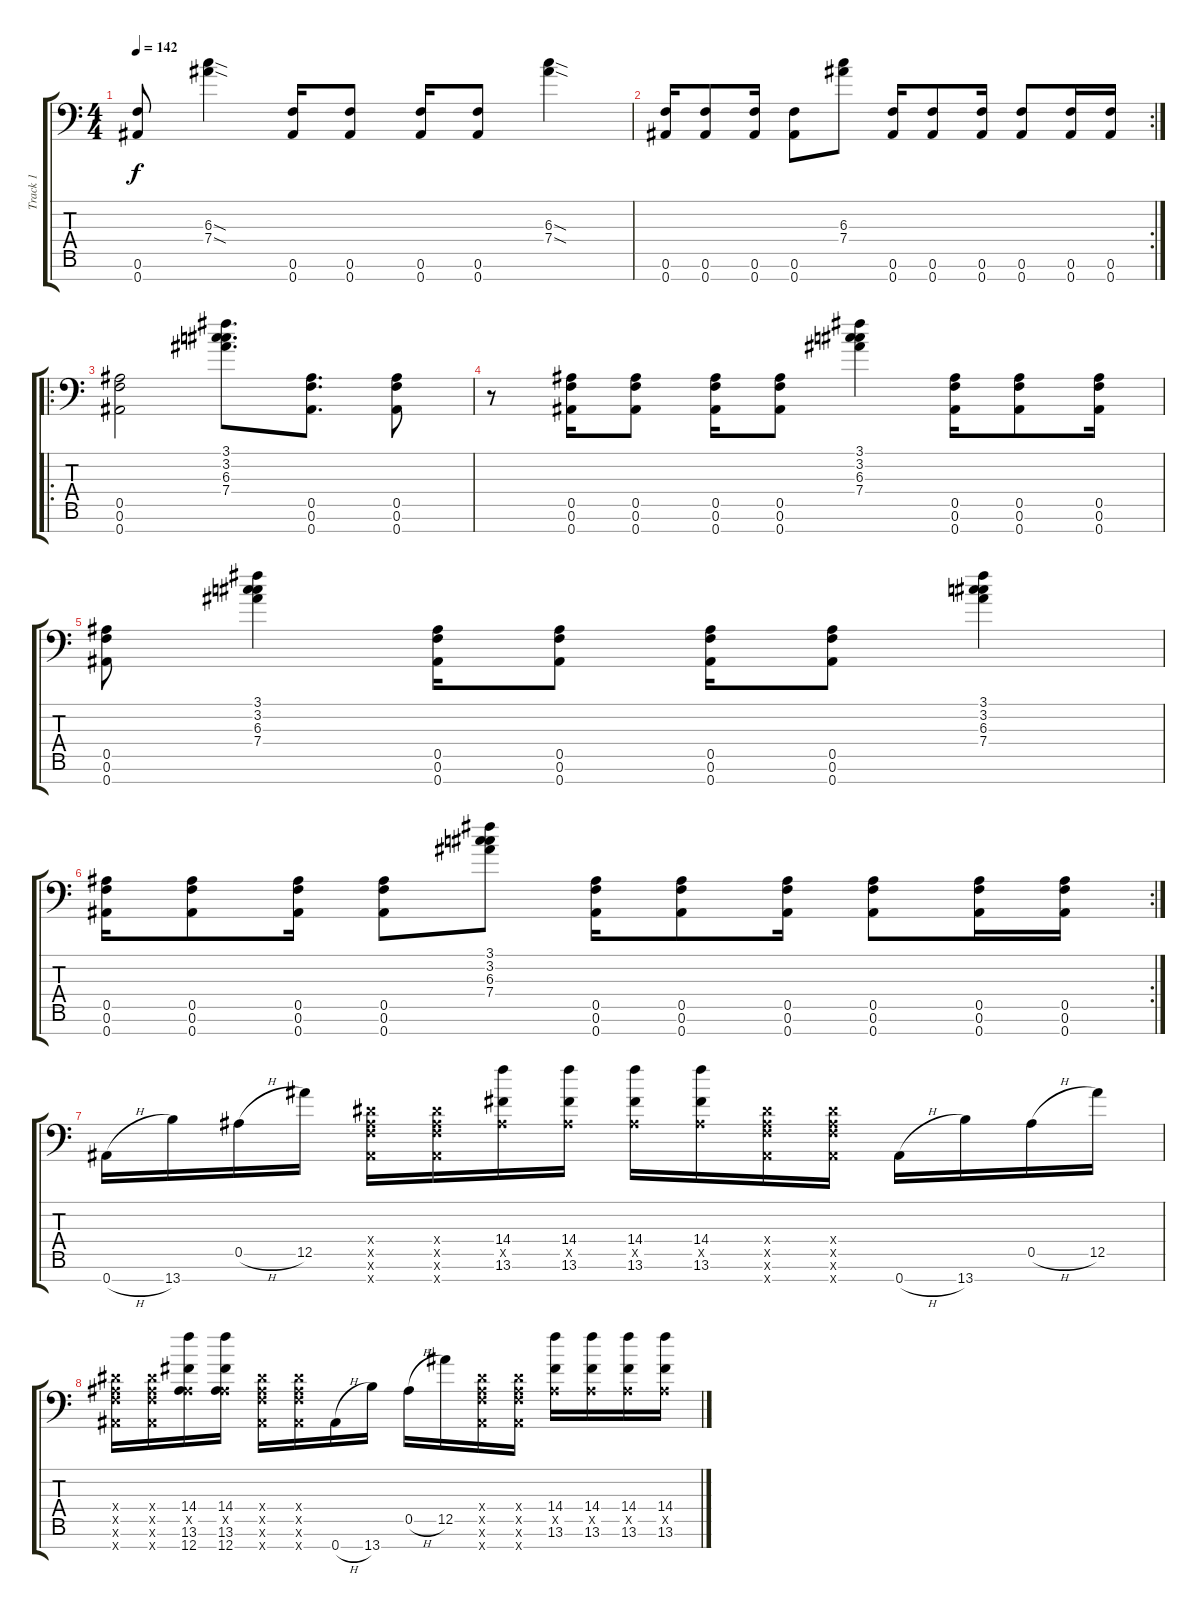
\track ("Track 1" "Track 1") {instrument distortionguitar}
\staff {score tabs}
\tuning (Eb4 Bb3 Gb3 Eb3 Bb2 F2 Bb1) {hide}
\ts (4 4)
\tempo 142
\clef f4
\ks c
(0.6 0.7).8{dy f} (6.3{sod} 7.4{sod}).4 (0.6 0.7).16 (0.6 0.7).8 (0.6 0.7).16 (0.6 0.7).8 (6.3{sod} 7.4{sod}).4 |
\rc 2
(0.6 0.7).16 (0.6 0.7).8 (0.6 0.7).16 (0.6 0.7).8 (6.3 7.4).8 (0.6 0.7).16 (0.6 0.7).8 (0.6 0.7).16 (0.6 0.7).8 (0.6 0.7).16 (0.6 0.7).16 |
\ro
(0.5 0.6 0.7).2 (3.1 3.2 6.3 7.4).8{d} (0.5 0.6 0.7).8{d} (0.5 0.6 0.7).8 |
r.8 (0.5 0.6 0.7).16 (0.5 0.6 0.7).8 (0.5 0.6 0.7).16 (0.5 0.6 0.7).8 (3.1 3.2 6.3 7.4).4 (0.5 0.6 0.7).16 (0.5 0.6 0.7).8 (0.5 0.6 0.7).16 |
(0.5 0.6 0.7).8 (3.1 3.2 6.3 7.4).4 (0.5 0.6 0.7).16 (0.5 0.6 0.7).8 (0.5 0.6 0.7).16 (0.5 0.6 0.7).8 (3.1 3.2 6.3 7.4).4 |
\rc 2
(0.5 0.6 0.7).16 (0.5 0.6 0.7).8 (0.5 0.6 0.7).16 (0.5 0.6 0.7).8 (3.1 3.2 6.3 7.4).8 (0.5 0.6 0.7).16 (0.5 0.6 0.7).8 (0.5 0.6 0.7).16 (0.5 0.6 0.7).8 (0.5 0.6 0.7).16 (0.5 0.6 0.7).16 |
0.7{h}.16 13.7.16 0.5{h}.16 12.5.16 (0.4{x} 0.5{x} 0.6{x} 0.7{x}).16 (0.4{x} 0.5{x} 0.6{x} 0.7{x}).16 (14.4 0.5{x} 13.6).16 (14.4 0.5{x} 13.6).16 (14.4 0.5{x} 13.6).16 (14.4 0.5{x} 13.6).16 (0.4{x} 0.5{x} 0.6{x} 0.7{x}).16 (0.4{x} 0.5{x} 0.6{x} 0.7{x}).16 0.7{h}.16 13.7.16 0.5{h}.16 12.5.16 |
(0.4{x} 0.5{x} 0.6{x} 0.7{x}).16 (0.4{x} 0.5{x} 0.6{x} 0.7{x}).16 (14.4 0.5{x} 13.6 12.7).16 (14.4 0.5{x} 13.6 12.7).16 (0.4{x} 0.5{x} 0.6{x} 0.7{x}).16 (0.4{x} 0.5{x} 0.6{x} 0.7{x}).16 0.7{h}.16 13.7.16 0.5{h}.16 12.5.16 (0.4{x} 0.5{x} 0.6{x} 0.7{x}).16 (0.4{x} 0.5{x} 0.6{x} 0.7{x}).16 (14.4 0.5{x} 13.6).16 (14.4 0.5{x} 13.6).16 (14.4 0.5{x} 13.6).16 (14.4 0.5{x} 13.6).16
